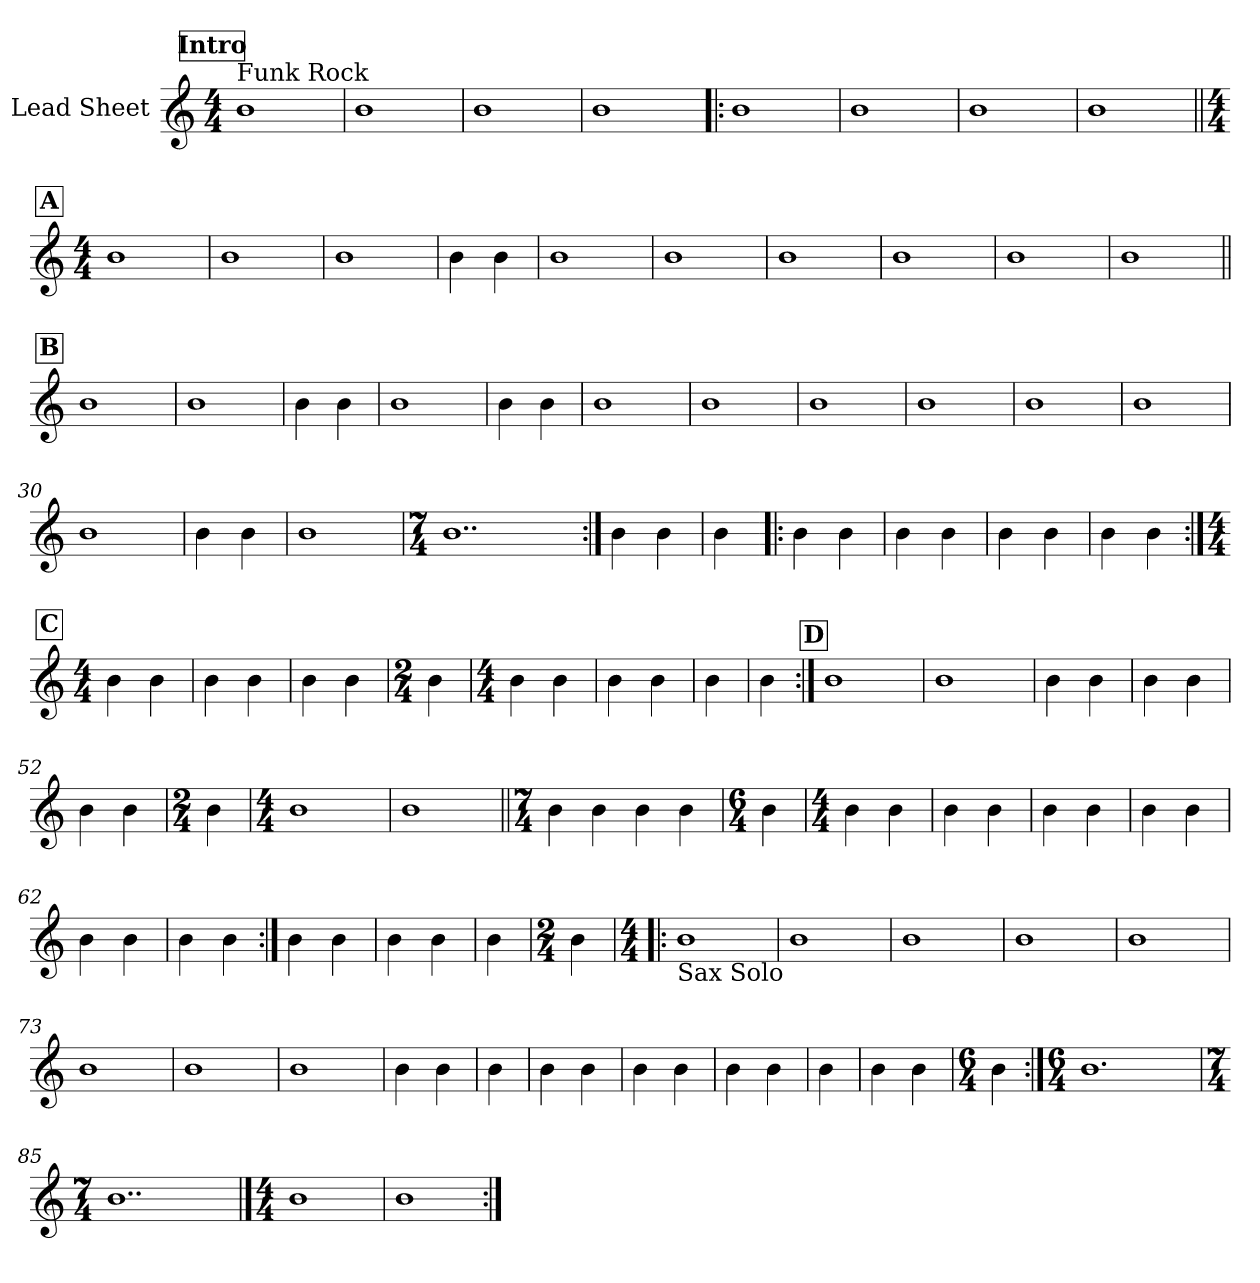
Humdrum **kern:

**kern
*part1
*staff1
*I"Lead Sheet
*clefG2
*k[]
*M4/4
*MM115
!!LO:REH:place=s1:a:fs=14:t=Intro
=1
!LO:TX:a:t=Funk Rock
1b
=2
1b
=3
1b
=4
1b
=5!|:
1b
=6
1b
=7
1b
=8
1b
!!LO:LB:g=z
!!LO:REH:place=s1:a:fs=14:t=A
=9||
*M4/4
1b
=10
1b
=11
1b
=12
4b\
4b\
=13
1b
=14
1b
=15
1b
=16
1b
!!LO:LB:g=z
=17
1b
=18
1b
!!LO:REH:place=s1:a:fs=14:t=B
=19||
1b
=20
1b
=21
4b\
4b\
=22
1b
=23
4b\
4b\
=24
1b
!!LO:LB:g=z
=25
1b
=26
1b
=27
1b
=28
1b
=29
1b
=30
1b
=31
4b\
4b\
=32
1b
!!LO:LB:g=z
=33
*M7/4
1..b
=34:|!
4b\
4b\
=35
4b\
=36!|:
4b\
4b\
=37
4b\
4b\
=38
4b\
4b\
=39
4b\
4b\
!!LO:LB:g=z
!!LO:REH:place=s1:a:fs=14:t=C
=40:|!
*M4/4
4b\
4b\
=41
4b\
4b\
=42
4b\
4b\
=43
*M2/4
4b\
=44
*M4/4
4b\
4b\
=45
4b\
4b\
=46
4b\
=47
4b\
!!LO:LB:g=z
!!LO:REH:place=s1:a:fs=14:t=D
=48:|!
1b
=49
1b
=50
4b\
4b\
=51
4b\
4b\
=52
4b\
4b\
=53
*M2/4
4b\
=54
*M4/4
1b
=55
1b
!!LO:LB:g=z
=56||
*M7/4
4b\
4b\
4b\
4b\
=57
*M6/4
4b\
=58
*M4/4
4b\
4b\
=59
4b\
4b\
=60
4b\
4b\
=61
4b\
4b\
=62
4b\
4b\
!!LO:LB:g=z
=63
4b\
4b\
=64:|!
4b\
4b\
=65
4b\
4b\
=66
4b\
=67
*M2/4
4b\
=68!|:
*M4/4
!LO:TX:b:t=Sax Solo
1b
=69
1b
=70
1b
!!LO:LB:g=z
=71
1b
=72
1b
=73
1b
=74
1b
=75
1b
=76
4b\
4b\
=77
4b\
=78
4b\
4b\
!!LO:PB:g=z
=79
4b\
4b\
=80
4b\
4b\
=81
4b\
=82
4b\
4b\
=83
*M6/4
4b\
=84:|!
*M6/4
1.b
=85
*M7/4
1..b
!!LO:LB:g=z
==86
*M4/4
1b
=87
1b
=:|!
*-
